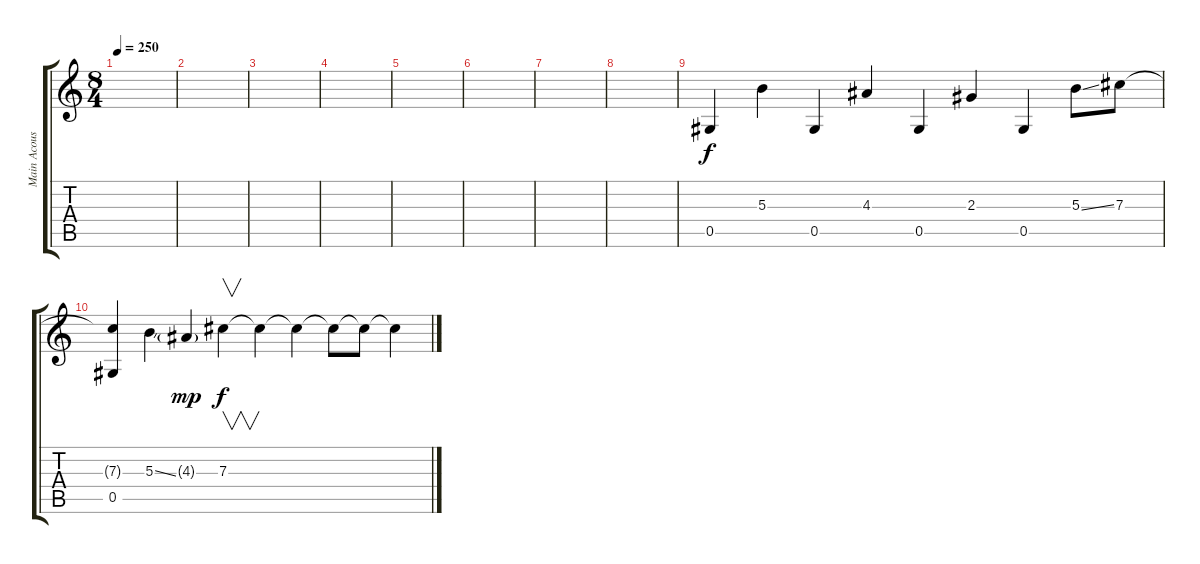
\track ("Main Acoustic Guitar" "Main Acous") {instrument acousticguitarnylon}
\staff {score tabs}
\tuning (Eb4 Bb3 Gb3 Db3 Ab2 Eb2) {hide}
\ts (8 4)
\tempo 250
\clef g2
\ks c
|
|
|
|
|
|
|
|
0.5.4{instrument electricguitarmuted} 5.3.4{instrument distortionguitar} 0.5.4{instrument electricguitarmuted} 4.3.4{instrument distortionguitar} 0.5.4{instrument electricguitarmuted} 2.3.4{instrument distortionguitar} 0.5.4{instrument electricguitarmuted} 5.3{ss}.8{instrument distortionguitar} 7.3.8 |
(7.3{t} 0.5).4{instrument electricguitarmuted} 5.3{ss}.4{instrument distortionguitar} 4.3{g}.4{dy mp} 7.3.4{v dy f} 7.3{t}.4 7.3{t}.4 7.3{t}.8 7.3{t}.8 7.3{t}.4
